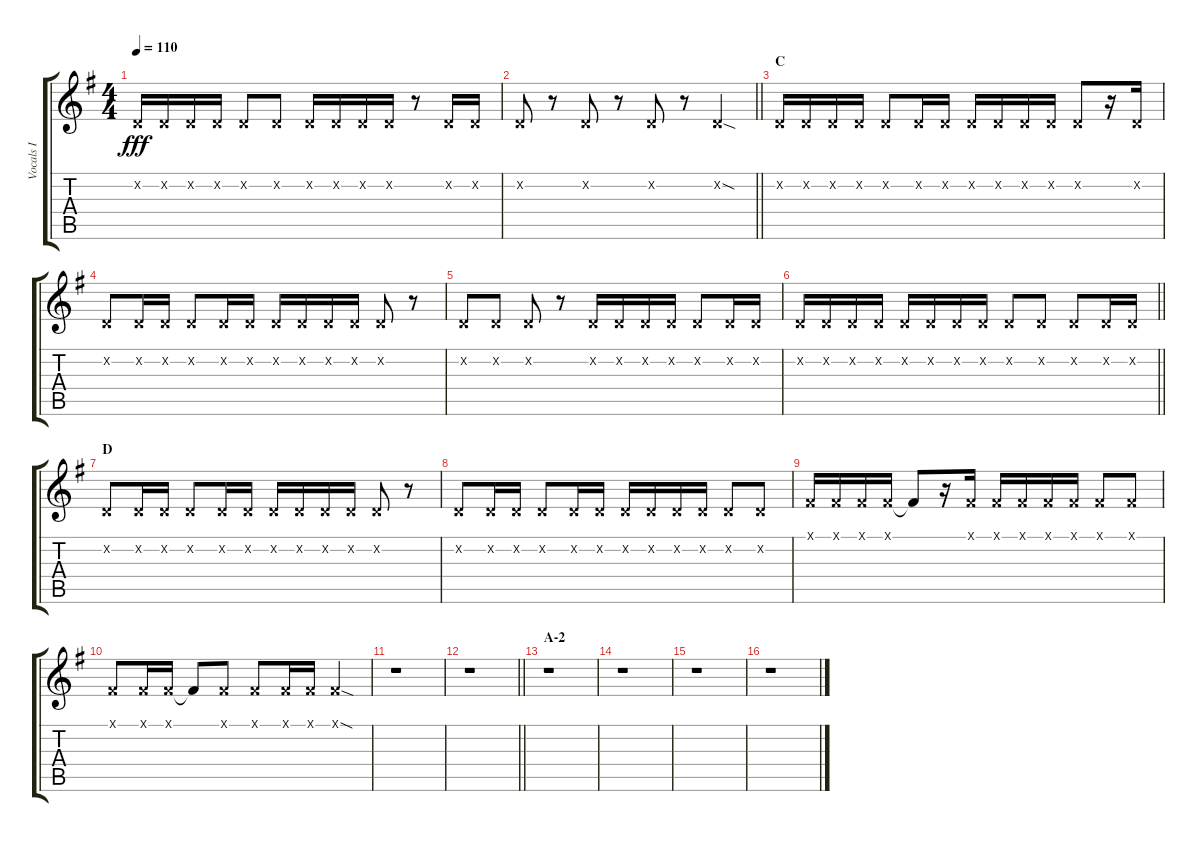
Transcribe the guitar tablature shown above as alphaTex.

\track ("Vocals I" "Vocals I") {instrument voiceoohs}
\staff {score tabs}
\tuning (E4 B3 G3 D3 A2 E2) {hide}
\ts (4 4)
\tempo 110
\clef g2
\ks g
3.2{x}.16{dy fff} 3.2{x}.16 3.2{x}.16 3.2{x}.16 3.2{x}.8 3.2{x}.8 3.2{x}.16 3.2{x}.16 3.2{x}.16 3.2{x}.16 r.8 3.2{x}.16 3.2{x}.16 |
\barLineRight lightlight
3.2{x}.8 r.8 3.2{x}.8 r.8 3.2{x}.8 r.8 3.2{sod x}.4 |
\section ("" "C")
3.2{x}.16 3.2{x}.16 3.2{x}.16 3.2{x}.16 3.2{x}.8 3.2{x}.16 3.2{x}.16 3.2{x}.16 3.2{x}.16 3.2{x}.16 3.2{x}.16 3.2{x}.8 r.16 3.2{x}.16 |
3.2{x}.8 3.2{x}.16 3.2{x}.16 3.2{x}.8 3.2{x}.16 3.2{x}.16 3.2{x}.16 3.2{x}.16 3.2{x}.16 3.2{x}.16 3.2{x}.8 r.8 |
3.2{x}.8 3.2{x}.8 3.2{x}.8 r.8 3.2{x}.16 3.2{x}.16 3.2{x}.16 3.2{x}.16 3.2{x}.8 3.2{x}.16 3.2{x}.16 |
\barLineRight lightlight
3.2{x}.16 3.2{x}.16 3.2{x}.16 3.2{x}.16 3.2{x}.16 3.2{x}.16 3.2{x}.16 3.2{x}.16 3.2{x}.8 3.2{x}.8 3.2{x}.8 3.2{x}.16 3.2{x}.16 |
\section ("" "D")
3.2{x}.8 3.2{x}.16 3.2{x}.16 3.2{x}.8 3.2{x}.16 3.2{x}.16 3.2{x}.16 3.2{x}.16 3.2{x}.16 3.2{x}.16 3.2{x}.8 r.8 |
3.2{x}.8 3.2{x}.16 3.2{x}.16 3.2{x}.8 3.2{x}.16 3.2{x}.16 3.2{x}.16 3.2{x}.16 3.2{x}.16 3.2{x}.16 3.2{x}.8 3.2{x}.8 |
2.1{x}.16 2.1{x}.16 2.1{x}.16 2.1{x}.16 2.1{t}.8 r.16 2.1{x}.16 2.1{x}.16 2.1{x}.16 2.1{x}.16 2.1{x}.16 2.1{x}.8 2.1{x}.8 |
2.1{x}.8 2.1{x}.16 2.1{x}.16 2.1{t}.8 2.1{x}.8 2.1{x}.8 2.1{x}.16 2.1{x}.16 2.1{sod x}.4 |
r.1 |
\barLineRight lightlight
r.1 |
\section ("" "A-2")
r.1 |
r.1 |
r.1 |
r.1
